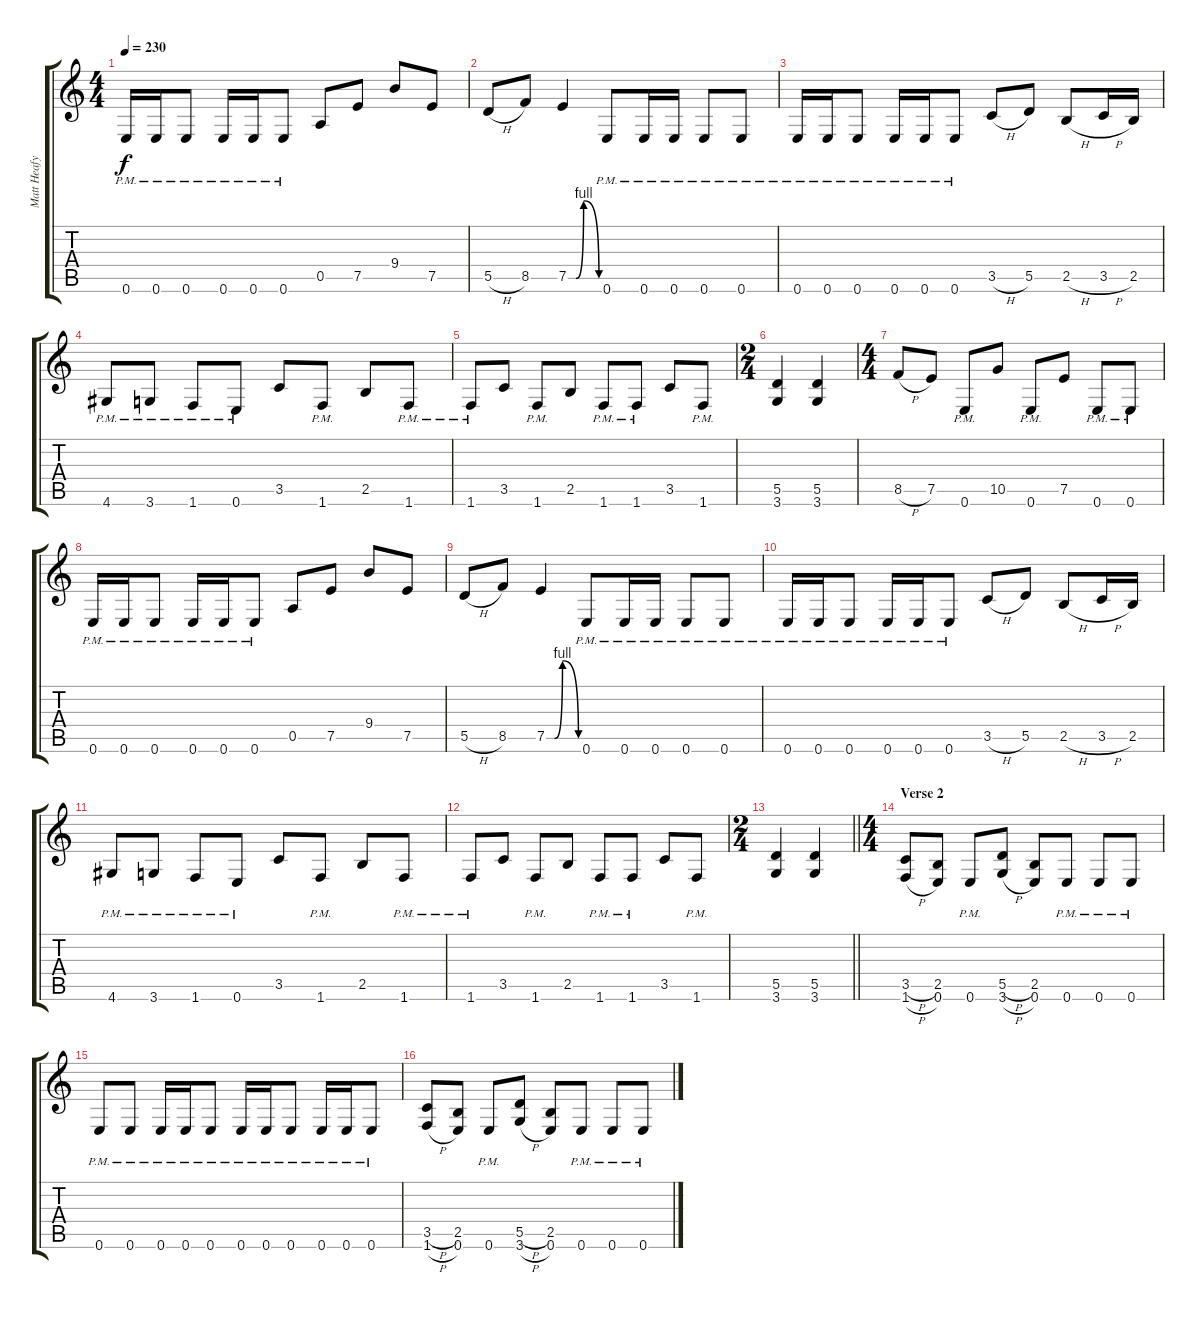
\track ("Matt Heafy" "Matt Heafy") {instrument distortionguitar}
\staff {score tabs}
\tuning (E4 B3 G3 D3 A2 E2) {hide}
\ts (4 4)
\tempo 230
\clef g2
\ks c
0.6{pm}.16{dy f} 0.6{pm}.16 0.6{pm}.8 0.6{pm}.16 0.6{pm}.16 0.6{pm}.8 0.5.8 7.5.8 9.4.8 7.5.8 |
5.5{h}.8 8.5.8 7.5{be (custom 0 0 15 0 30 4 60 0)}.4 0.6{pm}.8 0.6{pm}.16 0.6{pm}.16 0.6{pm}.8 0.6{pm}.8 |
0.6{pm}.16 0.6{pm}.16 0.6{pm}.8 0.6{pm}.16 0.6{pm}.16 0.6{pm}.8 3.5{h}.8 5.5.8 2.5{h}.8 3.5{h}.16 2.5.16 |
4.6{pm}.8 3.6{pm}.8 1.6{pm}.8 0.6{pm}.8 3.5.8 1.6{pm}.8 2.5.8 1.6{pm}.8 |
1.6{pm}.8 3.5.8 1.6{pm}.8 2.5.8 1.6{pm}.8 1.6{pm}.8 3.5.8 1.6{pm}.8 |
\ts (2 4)
(5.5 3.6).4 (5.5 3.6).4 |
\ts (4 4)
8.5{h}.8 7.5.8 0.6{pm}.8 10.5.8 0.6{pm}.8 7.5.8 0.6{pm}.8 0.6{pm}.8 |
0.6{pm}.16 0.6{pm}.16 0.6{pm}.8 0.6{pm}.16 0.6{pm}.16 0.6{pm}.8 0.5.8 7.5.8 9.4.8 7.5.8 |
5.5{h}.8 8.5.8 7.5{be (custom 0 0 15 0 30 4 60 0)}.4 0.6{pm}.8 0.6{pm}.16 0.6{pm}.16 0.6{pm}.8 0.6{pm}.8 |
0.6{pm}.16 0.6{pm}.16 0.6{pm}.8 0.6{pm}.16 0.6{pm}.16 0.6{pm}.8 3.5{h}.8 5.5.8 2.5{h}.8 3.5{h}.16 2.5.16 |
4.6{pm}.8 3.6{pm}.8 1.6{pm}.8 0.6{pm}.8 3.5.8 1.6{pm}.8 2.5.8 1.6{pm}.8 |
1.6{pm}.8 3.5.8 1.6{pm}.8 2.5.8 1.6{pm}.8 1.6{pm}.8 3.5.8 1.6{pm}.8 |
\ts (2 4)
\barLineRight lightlight
(5.5 3.6).4 (5.5 3.6).4 |
\ts (4 4)
\section ("" "Verse 2")
(3.5{h} 1.6{h}).8 (2.5 0.6).8 0.6{pm}.8 (5.5{h} 3.6{h}).8 (2.5 0.6).8 0.6{pm}.8 0.6{pm}.8 0.6{pm}.8 |
0.6{pm}.8 0.6{pm}.8 0.6{pm}.16 0.6{pm}.16 0.6{pm}.8 0.6{pm}.16 0.6{pm}.16 0.6{pm}.8 0.6{pm}.16 0.6{pm}.16 0.6{pm}.8 |
(3.5{h} 1.6{h}).8 (2.5 0.6).8 0.6{pm}.8 (5.5{h} 3.6{h}).8 (2.5 0.6).8 0.6{pm}.8 0.6{pm}.8 0.6{pm}.8
